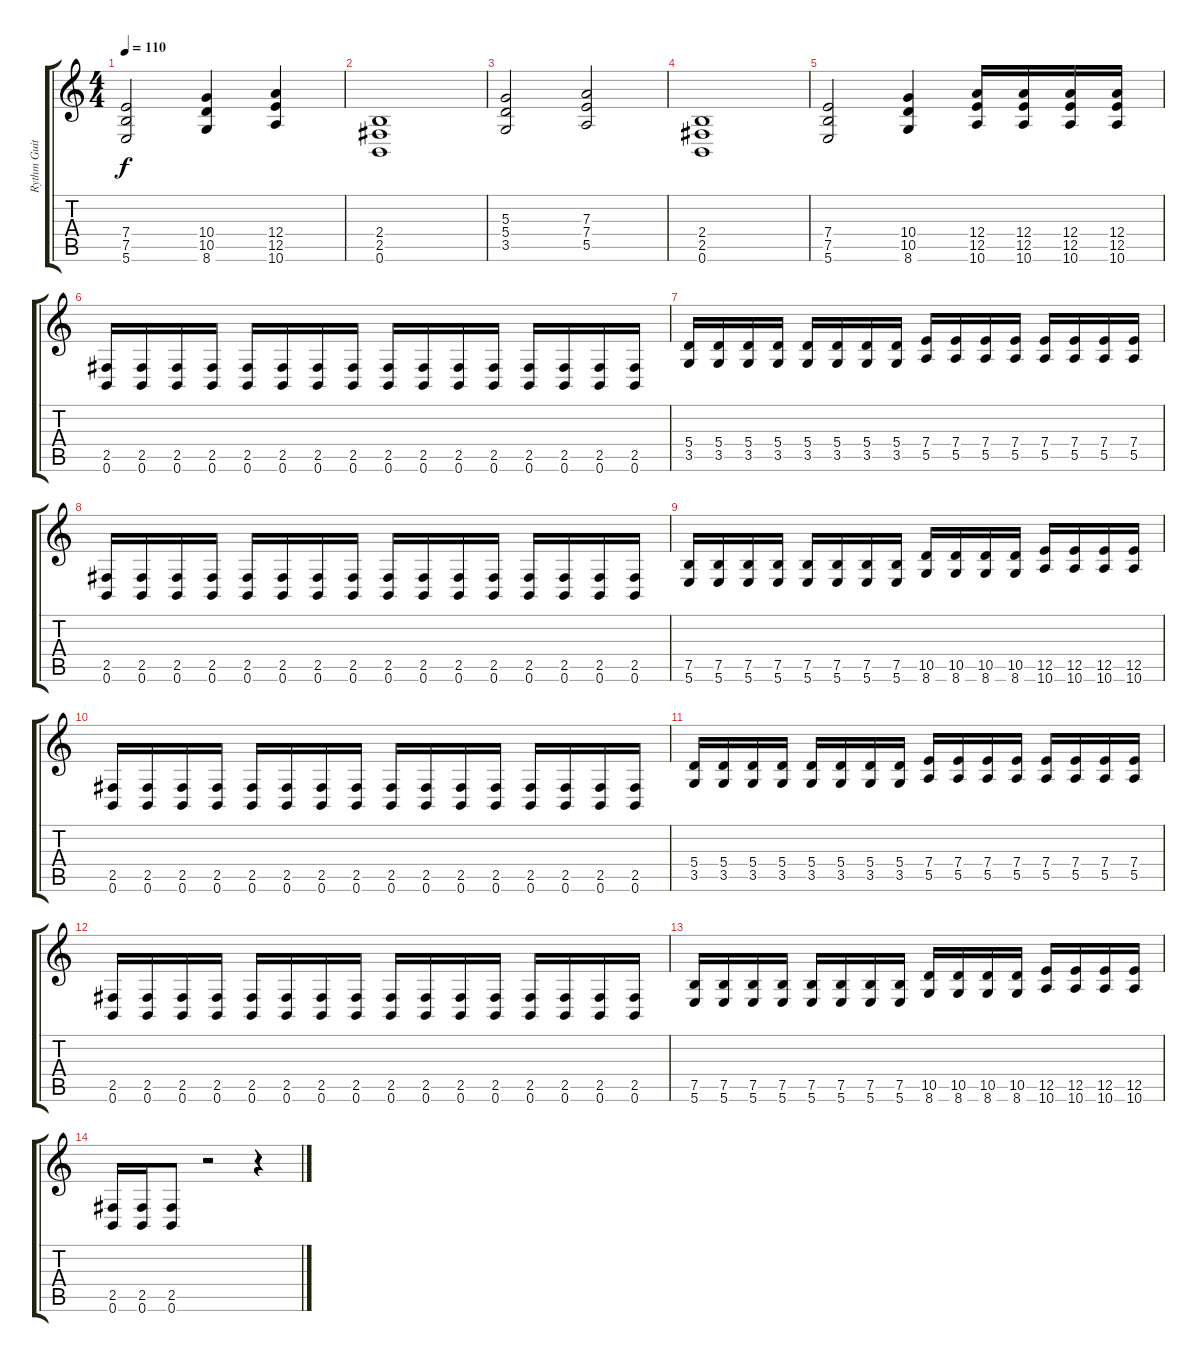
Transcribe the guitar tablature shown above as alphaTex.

\track ("Rythm Guitar" "Rythm Guit") {instrument overdrivenguitar}
\staff {score tabs}
\tuning (B3 Gb3 D3 A2 E2 B1) {hide}
\ts (4 4)
\tempo 110
\clef g2
\ks c
(7.4 7.5 5.6).2{dy f} (10.4 10.5 8.6).4 (12.4 12.5 10.6).4 |
(2.4 2.5 0.6).1 |
(5.3 5.4 3.5).2 (7.3 7.4 5.5).2 |
(2.4 2.5 0.6).1 |
(7.4 7.5 5.6).2 (10.4 10.5 8.6).4 (12.4 12.5 10.6).16 (12.4 12.5 10.6).16 (12.4 12.5 10.6).16 (12.4 12.5 10.6).16 |
(2.5 0.6).16 (2.5 0.6).16 (2.5 0.6).16 (2.5 0.6).16 (2.5 0.6).16 (2.5 0.6).16 (2.5 0.6).16 (2.5 0.6).16 (2.5 0.6).16 (2.5 0.6).16 (2.5 0.6).16 (2.5 0.6).16 (2.5 0.6).16 (2.5 0.6).16 (2.5 0.6).16 (2.5 0.6).16 |
(5.4 3.5).16 (5.4 3.5).16 (5.4 3.5).16 (5.4 3.5).16 (5.4 3.5).16 (5.4 3.5).16 (5.4 3.5).16 (5.4 3.5).16 (7.4 5.5).16 (7.4 5.5).16 (7.4 5.5).16 (7.4 5.5).16 (7.4 5.5).16 (7.4 5.5).16 (7.4 5.5).16 (7.4 5.5).16 |
(2.5 0.6).16 (2.5 0.6).16 (2.5 0.6).16 (2.5 0.6).16 (2.5 0.6).16 (2.5 0.6).16 (2.5 0.6).16 (2.5 0.6).16 (2.5 0.6).16 (2.5 0.6).16 (2.5 0.6).16 (2.5 0.6).16 (2.5 0.6).16 (2.5 0.6).16 (2.5 0.6).16 (2.5 0.6).16 |
(7.5 5.6).16 (7.5 5.6).16 (7.5 5.6).16 (7.5 5.6).16 (7.5 5.6).16 (7.5 5.6).16 (7.5 5.6).16 (7.5 5.6).16 (10.5 8.6).16 (10.5 8.6).16 (10.5 8.6).16 (10.5 8.6).16 (12.5 10.6).16 (12.5 10.6).16 (12.5 10.6).16 (12.5 10.6).16 |
(2.5 0.6).16 (2.5 0.6).16 (2.5 0.6).16 (2.5 0.6).16 (2.5 0.6).16 (2.5 0.6).16 (2.5 0.6).16 (2.5 0.6).16 (2.5 0.6).16 (2.5 0.6).16 (2.5 0.6).16 (2.5 0.6).16 (2.5 0.6).16 (2.5 0.6).16 (2.5 0.6).16 (2.5 0.6).16 |
(5.4 3.5).16 (5.4 3.5).16 (5.4 3.5).16 (5.4 3.5).16 (5.4 3.5).16 (5.4 3.5).16 (5.4 3.5).16 (5.4 3.5).16 (7.4 5.5).16 (7.4 5.5).16 (7.4 5.5).16 (7.4 5.5).16 (7.4 5.5).16 (7.4 5.5).16 (7.4 5.5).16 (7.4 5.5).16 |
(2.5 0.6).16 (2.5 0.6).16 (2.5 0.6).16 (2.5 0.6).16 (2.5 0.6).16 (2.5 0.6).16 (2.5 0.6).16 (2.5 0.6).16 (2.5 0.6).16 (2.5 0.6).16 (2.5 0.6).16 (2.5 0.6).16 (2.5 0.6).16 (2.5 0.6).16 (2.5 0.6).16 (2.5 0.6).16 |
(7.5 5.6).16 (7.5 5.6).16 (7.5 5.6).16 (7.5 5.6).16 (7.5 5.6).16 (7.5 5.6).16 (7.5 5.6).16 (7.5 5.6).16 (10.5 8.6).16 (10.5 8.6).16 (10.5 8.6).16 (10.5 8.6).16 (12.5 10.6).16 (12.5 10.6).16 (12.5 10.6).16 (12.5 10.6).16 |
(2.5 0.6).16 (2.5 0.6).16 (2.5 0.6).8 r.2 r.4
